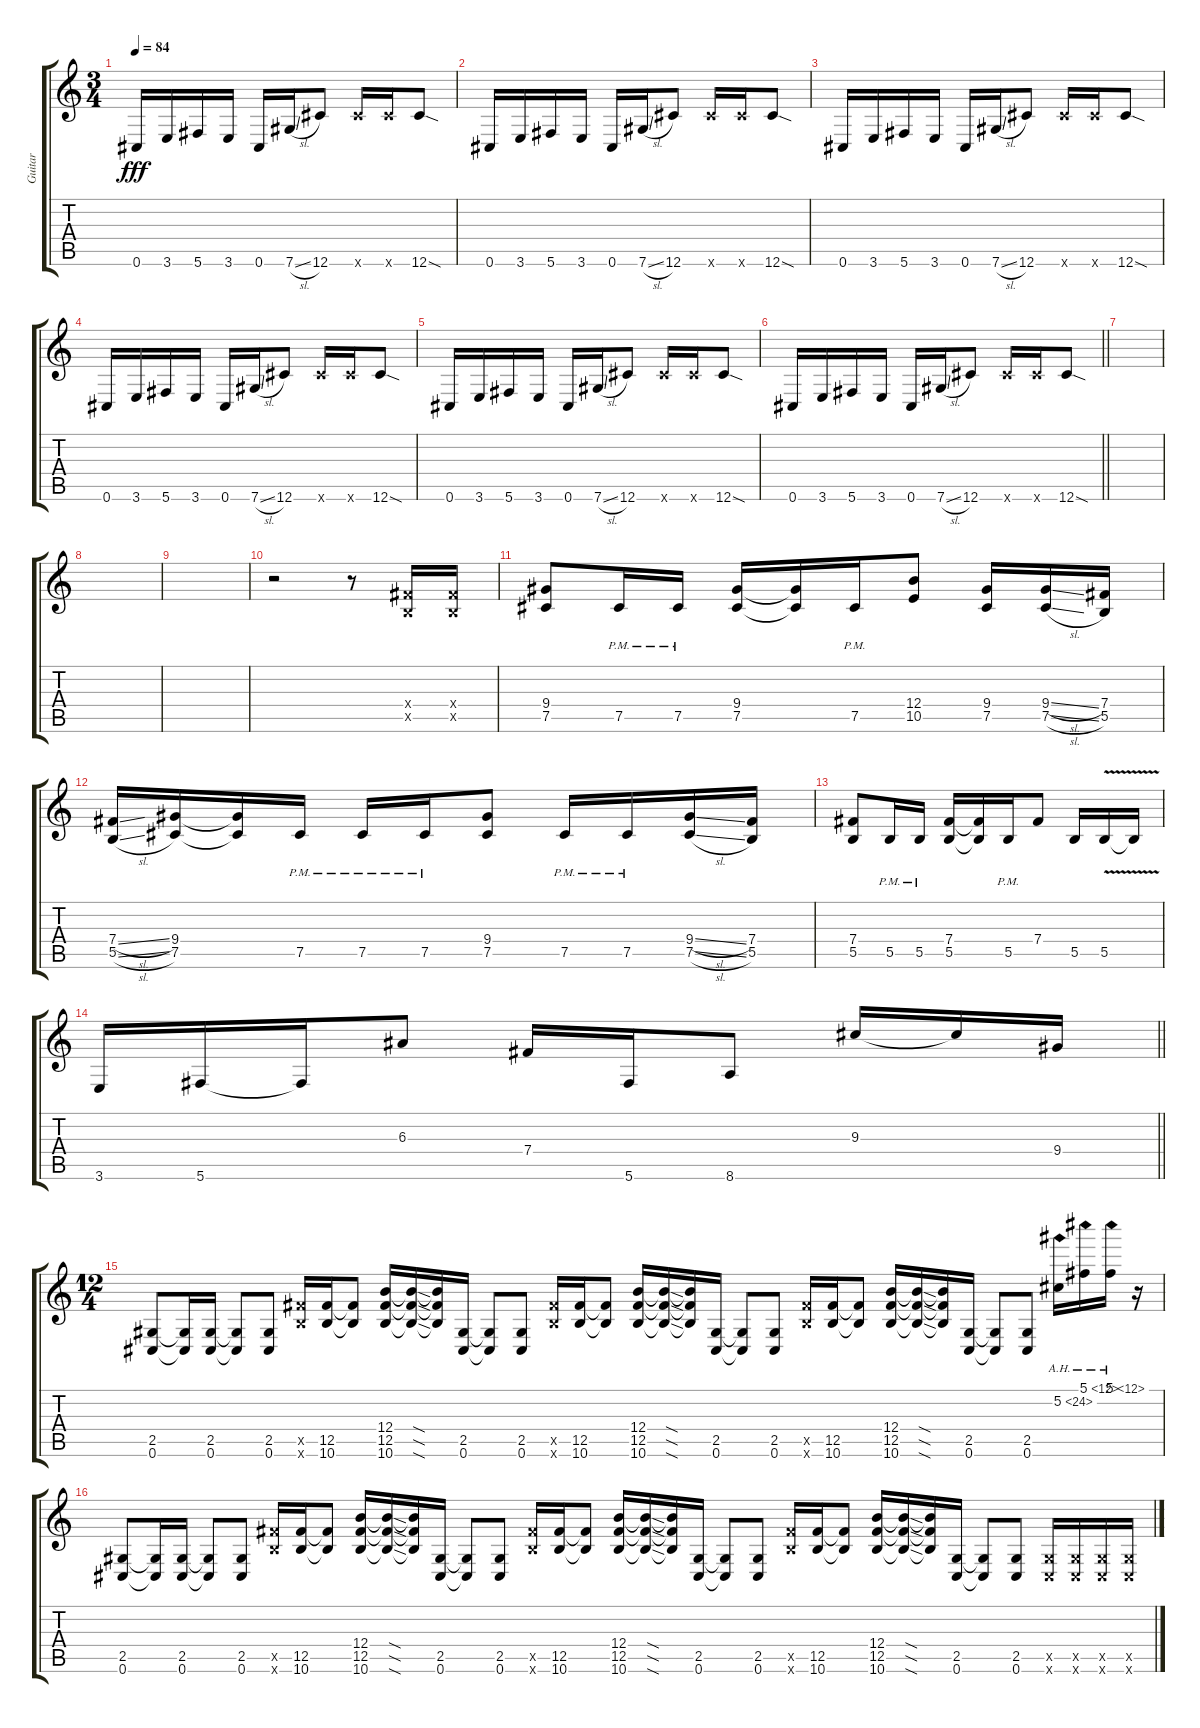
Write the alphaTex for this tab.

\track ("Guitar" "Guitar") {instrument electricguitarclean}
\staff {score tabs}
\tuning (Db4 Ab3 E3 B2 Gb2 Db2) {hide}
\ts (3 4)
\tempo 84
\clef g2
\ks c
0.6.16{dy fff} 3.6.16 5.6.16 3.6.16 0.6.16 7.6{sl}.16 12.6.8 12.6{x}.16 12.6{x}.16 12.6{sod}.8 |
0.6.16 3.6.16 5.6.16 3.6.16 0.6.16 7.6{sl}.16 12.6.8 12.6{x}.16 12.6{x}.16 12.6{sod}.8 |
0.6.16 3.6.16 5.6.16 3.6.16 0.6.16 7.6{sl}.16 12.6.8 12.6{x}.16 12.6{x}.16 12.6{sod}.8 |
0.6.16 3.6.16 5.6.16 3.6.16 0.6.16 7.6{sl}.16 12.6.8 12.6{x}.16 12.6{x}.16 12.6{sod}.8 |
0.6.16 3.6.16 5.6.16 3.6.16 0.6.16 7.6{sl}.16 12.6.8 12.6{x}.16 12.6{x}.16 12.6{sod}.8 |
\barLineRight lightlight
0.6.16 3.6.16 5.6.16 3.6.16 0.6.16 7.6{sl}.16 12.6.8 12.6{x}.16 12.6{x}.16 12.6{sod}.8 |
\section ("" "")
|
|
|
r.2 r.8 (7.4{x} 5.5{x}).16 (7.4{x} 5.5{x}).16 |
(9.4 7.5).8 7.5{pm}.16 7.5{pm}.16 (9.4 7.5).16 (9.4{t} 7.5{t}).16 7.5{pm}.16 (12.4 10.5).8 (9.4 7.5).16 (9.4{sl} 7.5{sl}).16 (7.4 5.5).16 |
(7.4{sl} 5.5{sl}).16 (9.4 7.5).16 (9.4{t} 7.5{t}).16 7.5{pm}.16 7.5{pm}.16 7.5{pm}.16 (9.4 7.5).8 7.5{pm}.16 7.5{pm}.16 (9.4{sl} 7.5{sl}).16 (7.4 5.5).16 |
(7.4 5.5).8 5.5{pm}.16 5.5{pm}.16 (7.4 5.5).16 (7.4{t} 5.5{t}).16 5.5{pm}.16 7.4.8 5.5.16 5.5{v}.16 5.5{t}.16 |
\barLineRight lightlight
3.6.16 5.6.16 5.6{t}.16 6.3.8 7.4.16 5.6.16 8.6.8 9.3.16 9.3{t}.16 9.4.16 |
\ts (12 4)
\section ("" "")
(2.5 0.6).8 (2.5{t} 0.6{t}).16 (2.5 0.6).16 (2.5{t} 0.6{t}).8 (2.5 0.6).8 (12.5{x} 10.6{x}).16 (12.5 10.6).16 (12.5{t} 10.6{t}).8 (12.4 12.5 10.6).16 (12.4{sod t} 12.5{sod t} 10.6{sod t}).16 (12.4{t} 12.5{t} 10.6{t}).16 (2.5 0.6).16 (2.5{t} 0.6{t}).8 (2.5 0.6).8 (12.5{x} 10.6{x}).16 (12.5 10.6).16 (12.5{t} 10.6{t}).8 (12.4 12.5 10.6).16 (12.4{sod t} 12.5{sod t} 10.6{sod t}).16 (12.4{t} 12.5{t} 10.6{t}).16 (2.5 0.6).16 (2.5{t} 0.6{t}).8 (2.5 0.6).8 (12.5{x} 10.6{x}).16 (12.5 10.6).16 (12.5{t} 10.6{t}).8 (12.4 12.5 10.6).16 (12.4{sod t} 12.5{sod t} 10.6{sod t}).16 (12.4{t} 12.5{t} 10.6{t}).16 (2.5 0.6).16 (2.5{t} 0.6{t}).8 (2.5 0.6).8 5.2{ah 19}.16 5.1{ah 7}.16 5.1{ah 7}.16 r.16 |
(2.5 0.6).8 (2.5{t} 0.6{t}).16 (2.5 0.6).16 (2.5{t} 0.6{t}).8 (2.5 0.6).8 (12.5{x} 10.6{x}).16 (12.5 10.6).16 (12.5{t} 10.6{t}).8 (12.4 12.5 10.6).16 (12.4{sod t} 12.5{sod t} 10.6{sod t}).16 (12.4{t} 12.5{t} 10.6{t}).16 (2.5 0.6).16 (2.5{t} 0.6{t}).8 (2.5 0.6).8 (12.5{x} 10.6{x}).16 (12.5 10.6).16 (12.5{t} 10.6{t}).8 (12.4 12.5 10.6).16 (12.4{sod t} 12.5{sod t} 10.6{sod t}).16 (12.4{t} 12.5{t} 10.6{t}).16 (2.5 0.6).16 (2.5{t} 0.6{t}).8 (2.5 0.6).8 (12.5{x} 10.6{x}).16 (12.5 10.6).16 (12.5{t} 10.6{t}).8 (12.4 12.5 10.6).16 (12.4{sod t} 12.5{sod t} 10.6{sod t}).16 (12.4{t} 12.5{t} 10.6{t}).16 (2.5 0.6).16 (2.5{t} 0.6{t}).8 (2.5 0.6).8 (2.5{x} 0.6{x}).16 (2.5{x} 0.6{x}).16 (2.5{x} 0.6{x}).16 (2.5{x} 0.6{x}).16
